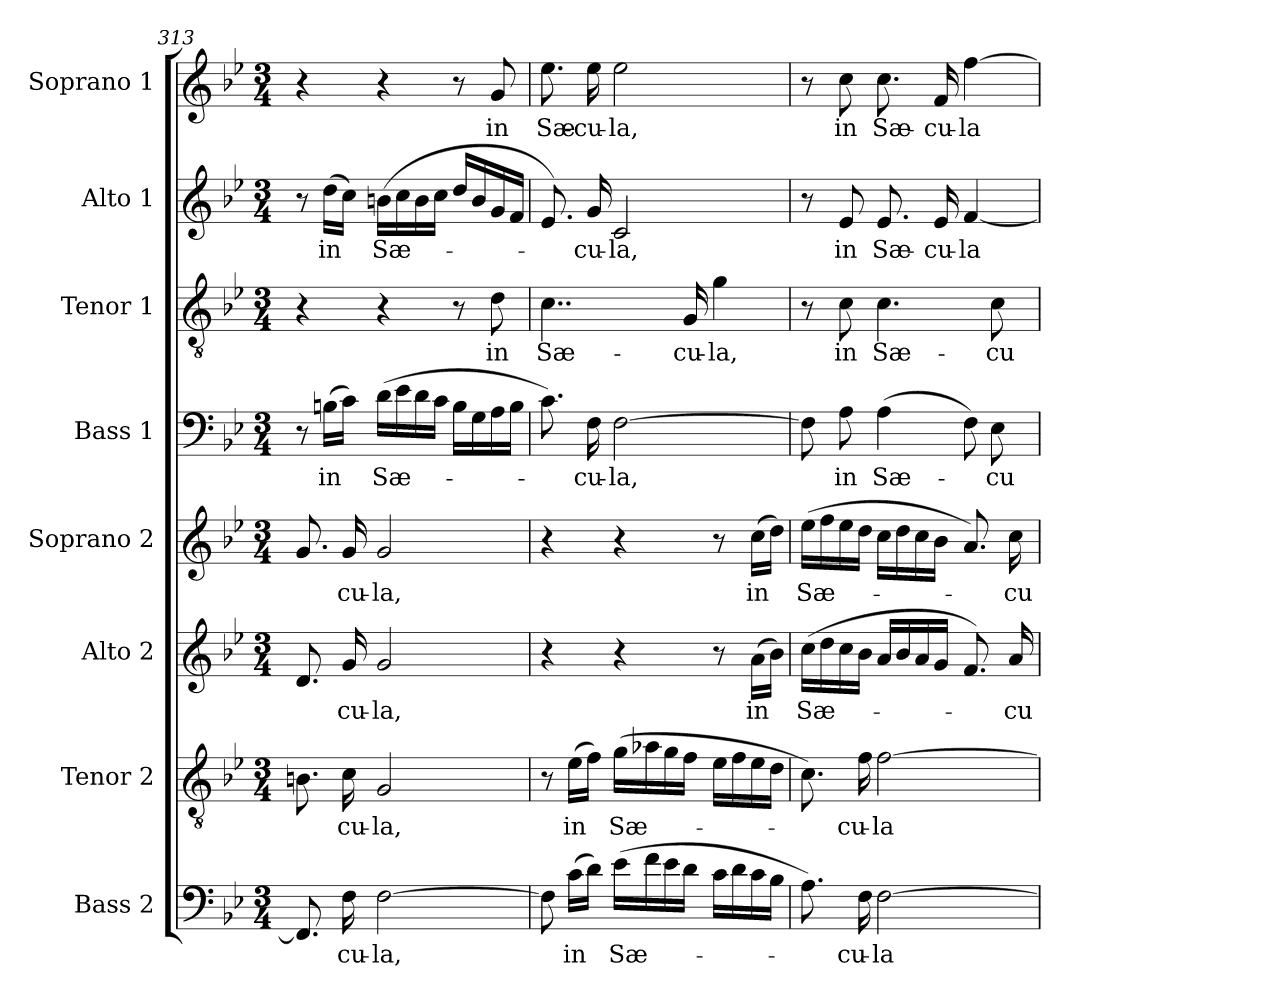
**kern	**text	**kern	**text	**kern	**text	**kern	**text	**kern	**text	**kern	**text	**kern	**text	**kern	**text
*part8	*part8	*part7	*part7	*part6	*part6	*part5	*part5	*part4	*part4	*part3	*part3	*part2	*part2	*part1	*part1
*staff8	*staff8	*staff7	*staff7	*staff6	*staff6	*staff5	*staff5	*staff4	*staff4	*staff3	*staff3	*staff2	*staff2	*staff1	*staff1
*I"Bass 2	*	*I"Tenor 2	*	*I"Alto 2	*	*I"Soprano 2	*	*I"Bass 1	*	*I"Tenor 1	*	*I"Alto 1	*	*I"Soprano 1	*
*I'B 2.	*	*I'T 2.	*	*I'A 2.	*	*I'S 2.	*	*I'B 1.	*	*I'T 1.	*	*I'A 1.	*	*I'S 1.	*
*clefF4	*	*clefGv2	*	*clefG2	*	*clefG2	*	*clefF4	*	*clefGv2	*	*clefG2	*	*clefG2	*
*	*	*ITrd7c12	*	*	*	*	*	*	*	*ITrd7c12	*	*	*	*	*
*k[b-e-]	*	*k[b-e-]	*	*k[b-e-]	*	*k[b-e-]	*	*k[b-e-]	*	*k[b-e-]	*	*k[b-e-]	*	*k[b-e-]	*
*B-:	*	*B-:	*	*B-:	*	*B-:	*	*B-:	*	*B-:	*	*B-:	*	*B-:	*
*M3/4	*	*M3/4	*	*M3/4	*	*M3/4	*	*M3/4	*	*M3/4	*	*M3/4	*	*M3/4	*
=313	=313	=313	=313	=313	=313	=313	=313	=313	=313	=313	=313	=313	=313	=313	=313
8.FFi/]	.	8.BBni\	.	8.di/	.	8.gi/	.	8r	.	4r	.	8r	.	4r	.
!	!	!	!	!	!	!	!	!	!LO:LY:b:color=#000000	!	!	!	!	!	!
!	!	!	!	!	!	!	!	!	!	!	!	!	!LO:LY:b:color=#000000	!	!
.	.	.	.	.	.	.	.	(16Bni\LL	in	.	.	(16ddi\LL	in	.	.
!	!LO:LY:b:color=#000000	!	!	!	!	!	!	!	!	!	!	!	!	!	!
!	!	!	!LO:LY:b:color=#000000	!	!	!	!	!	!	!	!	!	!	!	!
!	!	!	!	!	!LO:LY:b:color=#000000	!	!	!	!	!	!	!	!	!	!
!	!	!	!	!	!	!	!LO:LY:b:color=#000000	!	!	!	!	!	!	!	!
16Fi\	-cu-	16Ci\	-cu-	16gi/	-cu-	16gi/	-cu-	16ci\JJ)	.	.	.	16cci\JJ)	.	.	.
!	!LO:LY:b:color=#000000	!	!	!	!	!	!	!	!	!	!	!	!	!	!
!	!	!	!LO:LY:b:color=#000000	!	!	!	!	!	!	!	!	!	!	!	!
!	!	!	!	!	!LO:LY:b:color=#000000	!	!	!	!	!	!	!	!	!	!
!	!	!	!	!	!	!	!LO:LY:b:color=#000000	!	!	!	!	!	!	!	!
!	!	!	!	!	!	!	!	!	!LO:LY:b:color=#000000	!	!	!	!	!	!
!	!	!	!	!	!	!	!	!	!	!	!	!	!LO:LY:b:color=#000000	!	!
[2Fi\	-la,	2GGi/	-la,	2gi/	-la,	2gi/	-la,	(16di\LL	Sæ-	4r	.	(16bni\LL	Sæ-	4r	.
.	.	.	.	.	.	.	.	16e-i\	.	.	.	16cci\	.	.	.
.	.	.	.	.	.	.	.	16di\	.	.	.	16bi\	.	.	.
.	.	.	.	.	.	.	.	16ci\JJ	.	.	.	16cci\JJ	.	.	.
.	.	.	.	.	.	.	.	16Bi\LL	.	8r	.	16ddi/LL	.	8r	.
.	.	.	.	.	.	.	.	16Gi\	.	.	.	16bi/	.	.	.
!	!	!	!	!	!	!	!	!	!	!	!LO:LY:b:color=#000000	!	!	!	!
!	!	!	!	!	!	!	!	!	!	!	!	!	!	!	!LO:LY:b:color=#000000
.	.	.	.	.	.	.	.	16Ai\	.	8Di\	in	16gi/	.	8gi/	in
.	.	.	.	.	.	.	.	16Bi\JJ	.	.	.	16fi/JJ	.	.	.
!!LO:LB:g=z
=314	=314	=314	=314	=314	=314	=314	=314	=314	=314	=314	=314	=314	=314	=314	=314
!	!	!	!	!	!	!	!	!	!	!	!LO:LY:b:color=#000000	!	!	!	!
!	!	!	!	!	!	!	!	!	!	!	!	!	!	!	!LO:LY:b:color=#000000
8Fi\]	.	8r	.	4r	.	4r	.	8.ci\)	.	4..Ci\	Sæ-	8.e-i/)	.	8.ee-i\	Sæ-
!	!LO:LY:b:color=#000000	!	!	!	!	!	!	!	!	!	!	!	!	!	!
!	!	!	!LO:LY:b:color=#000000	!	!	!	!	!	!	!	!	!	!	!	!
(16ci\LL	in	(16E-i\LL	in	.	.	.	.	.	.	.	.	.	.	.	.
!	!	!	!	!	!	!	!	!	!LO:LY:b:color=#000000	!	!	!	!	!	!
!	!	!	!	!	!	!	!	!	!	!	!	!	!LO:LY:b:color=#000000	!	!
!	!	!	!	!	!	!	!	!	!	!	!	!	!	!	!LO:LY:b:color=#000000
16di\JJ)	.	16Fi\JJ)	.	.	.	.	.	16Fi\	-cu-	.	.	16gi/	-cu-	16ee-i\	-cu-
!	!LO:LY:b:color=#000000	!	!	!	!	!	!	!	!	!	!	!	!	!	!
!	!	!	!LO:LY:b:color=#000000	!	!	!	!	!	!	!	!	!	!	!	!
!	!	!	!	!	!	!	!	!	!LO:LY:b:color=#000000	!	!	!	!	!	!
!	!	!	!	!	!	!	!	!	!	!	!	!	!LO:LY:b:color=#000000	!	!
!	!	!	!	!	!	!	!	!	!	!	!	!	!	!	!LO:LY:b:color=#000000
(16e-i\LL	Sæ-	(16Gi\LL	Sæ-	4r	.	4r	.	[2Fi\	-la,	.	.	2ci/	-la,	2ee-i\	-la,
16fi\	.	16A-Xi\	.	.	.	.	.	.	.	.	.	.	.	.	.
16e-i\	.	16Gi\	.	.	.	.	.	.	.	.	.	.	.	.	.
!	!	!	!	!	!	!	!	!	!	!	!LO:LY:b:color=#000000	!	!	!	!
16di\JJ	.	16Fi\JJ	.	.	.	.	.	.	.	16GGi/	-cu-	.	.	.	.
!	!	!	!	!	!	!	!	!	!	!	!LO:LY:b:color=#000000	!	!	!	!
16ci\LL	.	16E-i\LL	.	8r	.	8r	.	.	.	4Gi\	-la,	.	.	.	.
16di\	.	16Fi\	.	.	.	.	.	.	.	.	.	.	.	.	.
!	!	!	!	!	!LO:LY:b:color=#000000	!	!	!	!	!	!	!	!	!	!
!	!	!	!	!	!	!	!LO:LY:b:color=#000000	!	!	!	!	!	!	!	!
16ci\	.	16E-i\	.	(16ai\LL	in	(16cci\LL	in	.	.	.	.	.	.	.	.
16B-i\JJ	.	16Di\JJ	.	16b-i\JJ)	.	16ddi\JJ)	.	.	.	.	.	.	.	.	.
=315	=315	=315	=315	=315	=315	=315	=315	=315	=315	=315	=315	=315	=315	=315	=315
!	!	!	!	!	!LO:LY:b:color=#000000	!	!	!	!	!	!	!	!	!	!
!	!	!	!	!	!	!	!LO:LY:b:color=#000000	!	!	!	!	!	!	!	!
8.Ai\)	.	8.Ci\)	.	(16cci\LL	Sæ-	(16ee-i\LL	Sæ-	8Fi\]	.	8r	.	8r	.	8r	.
.	.	.	.	16ddi\	.	16ffi\	.	.	.	.	.	.	.	.	.
!	!	!	!	!	!	!	!	!	!LO:LY:b:color=#000000	!	!	!	!	!	!
!	!	!	!	!	!	!	!	!	!	!	!LO:LY:b:color=#000000	!	!	!	!
!	!	!	!	!	!	!	!	!	!	!	!	!	!LO:LY:b:color=#000000	!	!
!	!	!	!	!	!	!	!	!	!	!	!	!	!	!	!LO:LY:b:color=#000000
.	.	.	.	16cci\	.	16ee-i\	.	8Ai\	in	8Ci\	in	8e-i/	in	8cci\	in
!	!LO:LY:b:color=#000000	!	!	!	!	!	!	!	!	!	!	!	!	!	!
!	!	!	!LO:LY:b:color=#000000	!	!	!	!	!	!	!	!	!	!	!	!
16Fi\	-cu-	16Fi\	-cu-	16b-i\JJ	.	16ddi\JJ	.	.	.	.	.	.	.	.	.
!	!LO:LY:b:color=#000000	!	!	!	!	!	!	!	!	!	!	!	!	!	!
!	!	!	!LO:LY:b:color=#000000	!	!	!	!	!	!	!	!	!	!	!	!
!	!	!	!	!	!	!	!	!	!LO:LY:b:color=#000000	!	!	!	!	!	!
!	!	!	!	!	!	!	!	!	!	!	!LO:LY:b:color=#000000	!	!	!	!
!	!	!	!	!	!	!	!	!	!	!	!	!	!LO:LY:b:color=#000000	!	!
!	!	!	!	!	!	!	!	!	!	!	!	!	!	!	!LO:LY:b:color=#000000
[2Fi\	-la	[2Fi\	-la	16ai/LL	.	16cci\LL	.	(4Ai\	Sæ-	4.Ci\	Sæ-	8.e-i/	Sæ-	8.cci\	Sæ-
.	.	.	.	16b-i/	.	16ddi\	.	.	.	.	.	.	.	.	.
.	.	.	.	16ai/	.	16cci\	.	.	.	.	.	.	.	.	.
!	!	!	!	!	!	!	!	!	!	!	!	!	!LO:LY:b:color=#000000	!	!
!	!	!	!	!	!	!	!	!	!	!	!	!	!	!	!LO:LY:b:color=#000000
.	.	.	.	16gi/JJ	.	16b-i\JJ	.	.	.	.	.	16e-i/	-cu-	16fi/	-cu-
!	!	!	!	!	!	!	!	!	!	!	!	!	!LO:LY:b:color=#000000	!	!
!	!	!	!	!	!	!	!	!	!	!	!	!	!	!	!LO:LY:b:color=#000000
.	.	.	.	8.fi/)	.	8.ai/)	.	8Fi\)	.	.	.	[4fi/	-la	[4ffi\	-la
!	!	!	!	!	!	!	!	!	!LO:LY:b:color=#000000	!	!	!	!	!	!
!	!	!	!	!	!	!	!	!	!	!	!LO:LY:b:color=#000000	!	!	!	!
.	.	.	.	.	.	.	.	8E-i\	-cu-	8Ci\	-cu-	.	.	.	.
!	!	!	!	!	!LO:LY:b:color=#000000	!	!	!	!	!	!	!	!	!	!
!	!	!	!	!	!	!	!LO:LY:b:color=#000000	!	!	!	!	!	!	!	!
.	.	.	.	16ai/	-cu-	16cci\	-cu-	.	.	.	.	.	.	.	.
=	=	=	=	=	=	=	=	=	=	=	=	=	=	=	=
*-	*-	*-	*-	*-	*-	*-	*-	*-	*-	*-	*-	*-	*-	*-	*-
